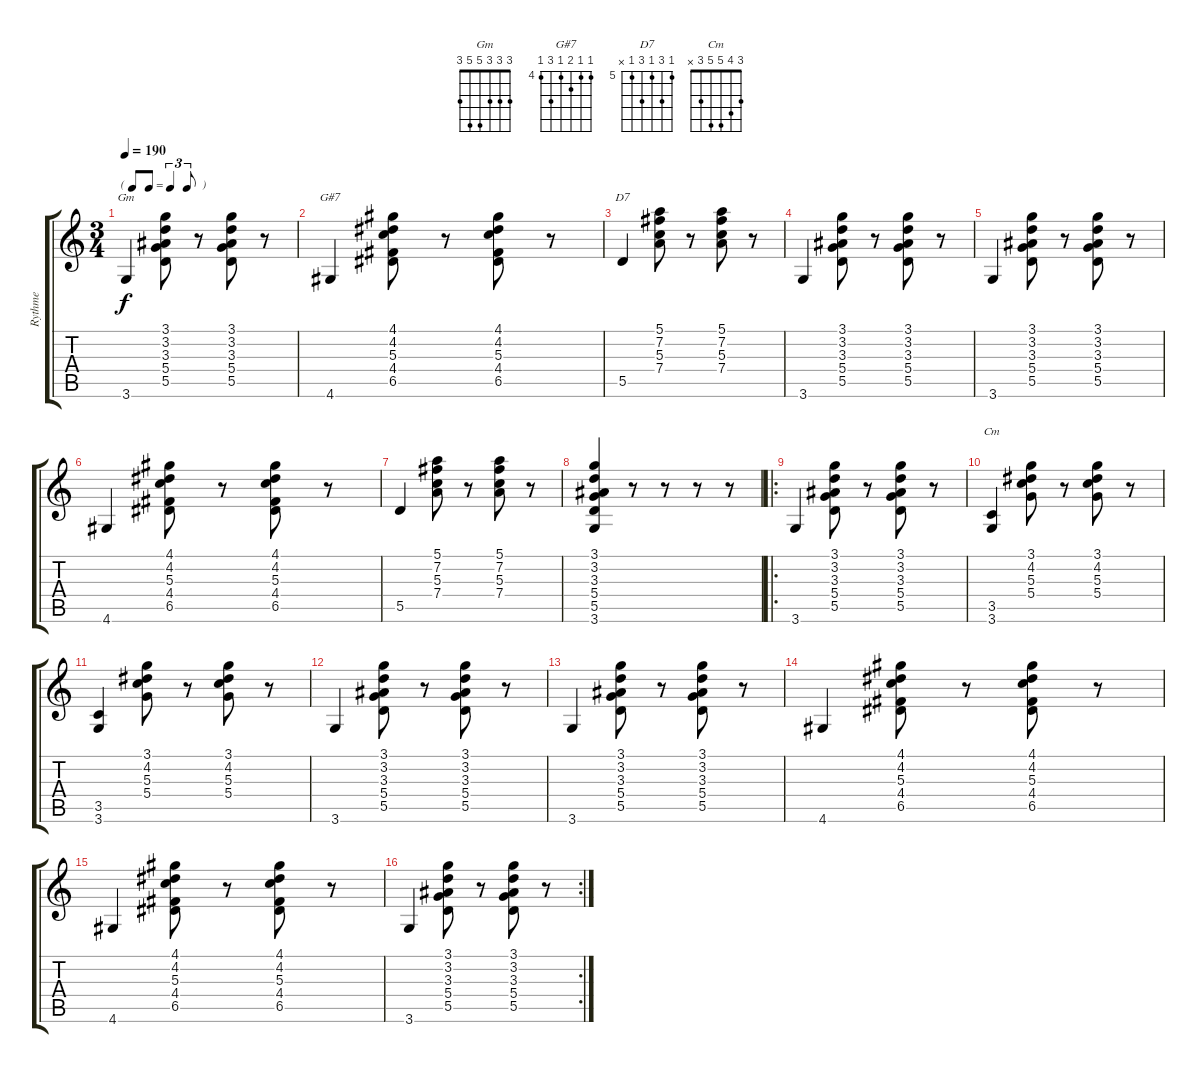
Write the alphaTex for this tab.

\track ("Rythme" "Rythme") {instrument acousticguitarnylon}
\staff {score tabs}
\tuning (E4 B3 G3 D3 A2 E2) {hide}
\chord ("Gm" 3 3 3 5 5 3)
\chord ("G#7" 4 4 5 4 6 4) {firstfret 4}
\chord ("D7" 5 7 5 7 5 x) {firstfret 5}
\chord ("Cm" 3 4 5 5 3 x)
\ts (3 4)
\tf triplet8th
\tempo 190
\clef g2
\ks c
3.6.4{ch "Gm" dy f instrument acousticguitarnylon} (3.1 3.2 3.3 5.4 5.5).8 r.8 (3.1 3.2 3.3 5.4 5.5).8 r.8 |
4.6.4{ch "G#7"} (4.1 4.2 5.3 4.4 6.5).8 r.8 (4.1 4.2 5.3 4.4 6.5).8 r.8 |
5.5.4{ch "D7"} (5.1 7.2 5.3 7.4).8 r.8 (5.1 7.2 5.3 7.4).8 r.8 |
3.6.4 (3.1 3.2 3.3 5.4 5.5).8 r.8 (3.1 3.2 3.3 5.4 5.5).8 r.8 |
3.6.4 (3.1 3.2 3.3 5.4 5.5).8 r.8 (3.1 3.2 3.3 5.4 5.5).8 r.8 |
4.6.4 (4.1 4.2 5.3 4.4 6.5).8 r.8 (4.1 4.2 5.3 4.4 6.5).8 r.8 |
5.5.4 (5.1 7.2 5.3 7.4).8 r.8 (5.1 7.2 5.3 7.4).8 r.8 |
(3.1 3.2 3.3 5.4 5.5 3.6).4 r.8 r.8 r.8 r.8 |
\ro
3.6.4 (3.1 3.2 3.3 5.4 5.5).8 r.8 (3.1 3.2 3.3 5.4 5.5).8 r.8 |
(3.5 3.6).4{ch "Cm"} (3.1 4.2 5.3 5.4).8 r.8 (3.1 4.2 5.3 5.4).8 r.8 |
(3.5 3.6).4 (3.1 4.2 5.3 5.4).8 r.8 (3.1 4.2 5.3 5.4).8 r.8 |
3.6.4 (3.1 3.2 3.3 5.4 5.5).8 r.8 (3.1 3.2 3.3 5.4 5.5).8 r.8 |
3.6.4 (3.1 3.2 3.3 5.4 5.5).8 r.8 (3.1 3.2 3.3 5.4 5.5).8 r.8 |
4.6.4 (4.1 4.2 5.3 4.4 6.5).8 r.8 (4.1 4.2 5.3 4.4 6.5).8 r.8 |
4.6.4 (4.1 4.2 5.3 4.4 6.5).8 r.8 (4.1 4.2 5.3 4.4 6.5).8 r.8 |
\rc 2
3.6.4 (3.1 3.2 3.3 5.4 5.5).8 r.8 (3.1 3.2 3.3 5.4 5.5).8 r.8
